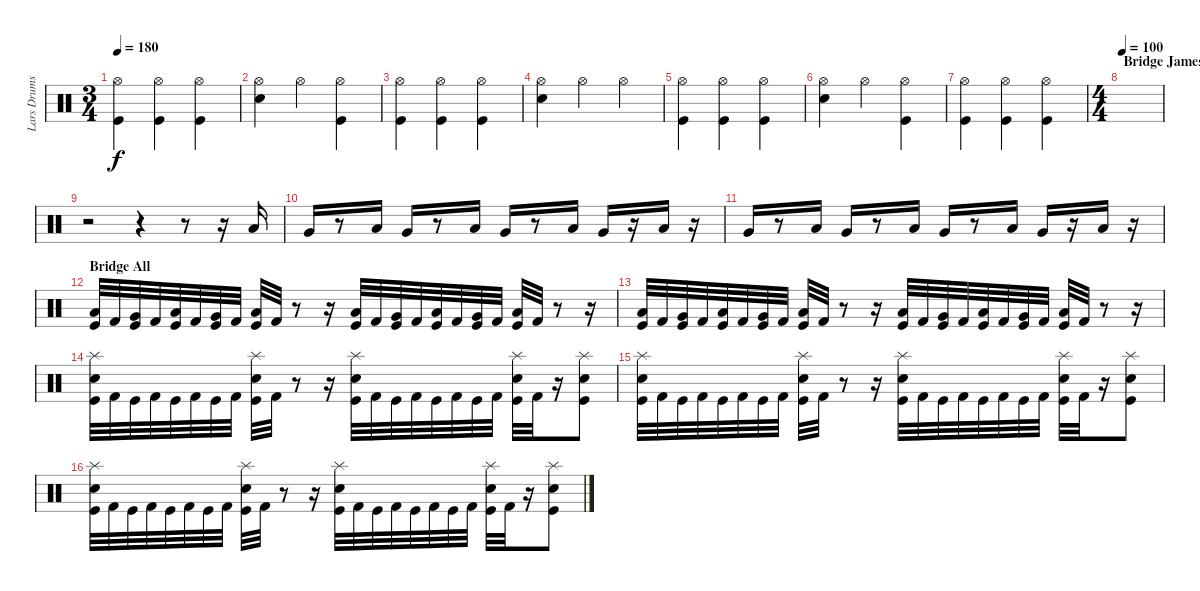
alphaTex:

\track ("Lars Drums" "Lars Drums") {instrument percussion}
\staff {score}
\articulation defaults
\ts (3 4)
\tempo 180
\clef neutral
\ks c
("Hi-Hat (open)" "Kick (hit)").4{dy f} ("Hi-Hat (open)" "Kick (hit)").4 ("Hi-Hat (open)" "Kick (hit)").4 |
("Hi-Hat (open)" "Electric Snare (hit)").4 "Hi-Hat (open)".4 ("Hi-Hat (open)" "Kick (hit)").4 |
("Hi-Hat (open)" "Kick (hit)").4 ("Hi-Hat (open)" "Kick (hit)").4 ("Hi-Hat (open)" "Kick (hit)").4 |
("Hi-Hat (open)" "Electric Snare (hit)").4 "Hi-Hat (open)".4 "Hi-Hat (open)".4 |
("Hi-Hat (open)" "Kick (hit)").4 ("Hi-Hat (open)" "Kick (hit)").4 ("Hi-Hat (open)" "Kick (hit)").4 |
("Hi-Hat (open)" "Electric Snare (hit)").4 "Hi-Hat (open)".4 ("Hi-Hat (open)" "Kick (hit)").4 |
("Hi-Hat (open)" "Kick (hit)").4 ("Hi-Hat (open)" "Kick (hit)").4 ("Hi-Hat (open)" "Kick (hit)").4 |
\ts (4 4)
\section ("" "Bridge James")
\tempo 100
|
r.2 r.4 r.8 r.16 "Low Floor Tom (hit)".16 |
"Very Low Tom (hit)".16 r.8 "Low Floor Tom (hit)".16 "Very Low Tom (hit)".16 r.8 "Low Floor Tom (hit)".16 "Very Low Tom (hit)".16 r.8 "Low Floor Tom (hit)".16 "Very Low Tom (hit)".16 r.16 "Low Floor Tom (hit)".16 r.16 |
"Very Low Tom (hit)".16 r.8 "Low Floor Tom (hit)".16 "Very Low Tom (hit)".16 r.8 "Low Floor Tom (hit)".16 "Very Low Tom (hit)".16 r.8 "Low Floor Tom (hit)".16 "Very Low Tom (hit)".16 r.16 "Low Floor Tom (hit)".16 r.16 |
\section ("" "Bridge All")
("Kick (hit)" "Low Floor Tom (hit)").32 "Kick (hit) 2".32 ("Kick (hit)" "Very Low Tom (hit)").32 "Kick (hit) 2".32 ("Kick (hit)" "Low Floor Tom (hit)").32 "Kick (hit) 2".32 ("Kick (hit)" "Very Low Tom (hit)").32 "Kick (hit) 2".32 ("Kick (hit)" "Low Floor Tom (hit)").32 "Kick (hit) 2".32 r.8 r.16 ("Kick (hit)" "Low Floor Tom (hit)").32 "Kick (hit) 2".32 ("Kick (hit)" "Very Low Tom (hit)").32 "Kick (hit) 2".32 ("Kick (hit)" "Low Floor Tom (hit)").32 "Kick (hit) 2".32 ("Kick (hit)" "Very Low Tom (hit)").32 "Kick (hit) 2".32 ("Kick (hit)" "Low Floor Tom (hit)").32 "Kick (hit) 2".32 r.8 r.16 |
("Kick (hit)" "Low Floor Tom (hit)").32 "Kick (hit) 2".32 ("Kick (hit)" "Very Low Tom (hit)").32 "Kick (hit) 2".32 ("Kick (hit)" "Low Floor Tom (hit)").32 "Kick (hit) 2".32 ("Kick (hit)" "Very Low Tom (hit)").32 "Kick (hit) 2".32 ("Kick (hit)" "Low Floor Tom (hit)").32 "Kick (hit) 2".32 r.8 r.16 ("Kick (hit)" "Low Floor Tom (hit)").32 "Kick (hit) 2".32 ("Kick (hit)" "Very Low Tom (hit)").32 "Kick (hit) 2".32 ("Kick (hit)" "Low Floor Tom (hit)").32 "Kick (hit) 2".32 ("Kick (hit)" "Very Low Tom (hit)").32 "Kick (hit) 2".32 ("Kick (hit)" "Low Floor Tom (hit)").32 "Kick (hit) 2".32 r.8 r.16 |
("Splash (hit)" "Kick (hit)" "Electric Snare (hit)").32 "Kick (hit) 2".32 "Kick (hit)".32 "Kick (hit) 2".32 "Kick (hit)".32 "Kick (hit) 2".32 "Kick (hit)".32 "Kick (hit) 2".32 ("Splash (hit)" "Kick (hit)" "Electric Snare (hit)").32 "Kick (hit) 2".32 r.8 r.16 ("Splash (hit)" "Kick (hit)" "Electric Snare (hit)").32 "Kick (hit) 2".32 "Kick (hit)".32 "Kick (hit) 2".32 "Kick (hit)".32 "Kick (hit) 2".32 "Kick (hit)".32 "Kick (hit) 2".32 ("Splash (hit)" "Kick (hit)" "Electric Snare (hit)").32 "Kick (hit) 2".32 r.16 ("Splash (hit)" "Kick (hit)" "Electric Snare (hit)").8 |
("Splash (hit)" "Kick (hit)" "Electric Snare (hit)").32 "Kick (hit) 2".32 "Kick (hit)".32 "Kick (hit) 2".32 "Kick (hit)".32 "Kick (hit) 2".32 "Kick (hit)".32 "Kick (hit) 2".32 ("Splash (hit)" "Kick (hit)" "Electric Snare (hit)").32 "Kick (hit) 2".32 r.8 r.16 ("Splash (hit)" "Kick (hit)" "Electric Snare (hit)").32 "Kick (hit) 2".32 "Kick (hit)".32 "Kick (hit) 2".32 "Kick (hit)".32 "Kick (hit) 2".32 "Kick (hit)".32 "Kick (hit) 2".32 ("Splash (hit)" "Kick (hit)" "Electric Snare (hit)").32 "Kick (hit) 2".32 r.16 ("Splash (hit)" "Kick (hit)" "Electric Snare (hit)").8 |
("Splash (hit)" "Kick (hit)" "Electric Snare (hit)").32 "Kick (hit) 2".32 "Kick (hit)".32 "Kick (hit) 2".32 "Kick (hit)".32 "Kick (hit) 2".32 "Kick (hit)".32 "Kick (hit) 2".32 ("Splash (hit)" "Kick (hit)" "Electric Snare (hit)").32 "Kick (hit) 2".32 r.8 r.16 ("Splash (hit)" "Kick (hit)" "Electric Snare (hit)").32 "Kick (hit) 2".32 "Kick (hit)".32 "Kick (hit) 2".32 "Kick (hit)".32 "Kick (hit) 2".32 "Kick (hit)".32 "Kick (hit) 2".32 ("Splash (hit)" "Kick (hit)" "Electric Snare (hit)").32 "Kick (hit) 2".32 r.16 ("Splash (hit)" "Kick (hit)" "Electric Snare (hit)").8
